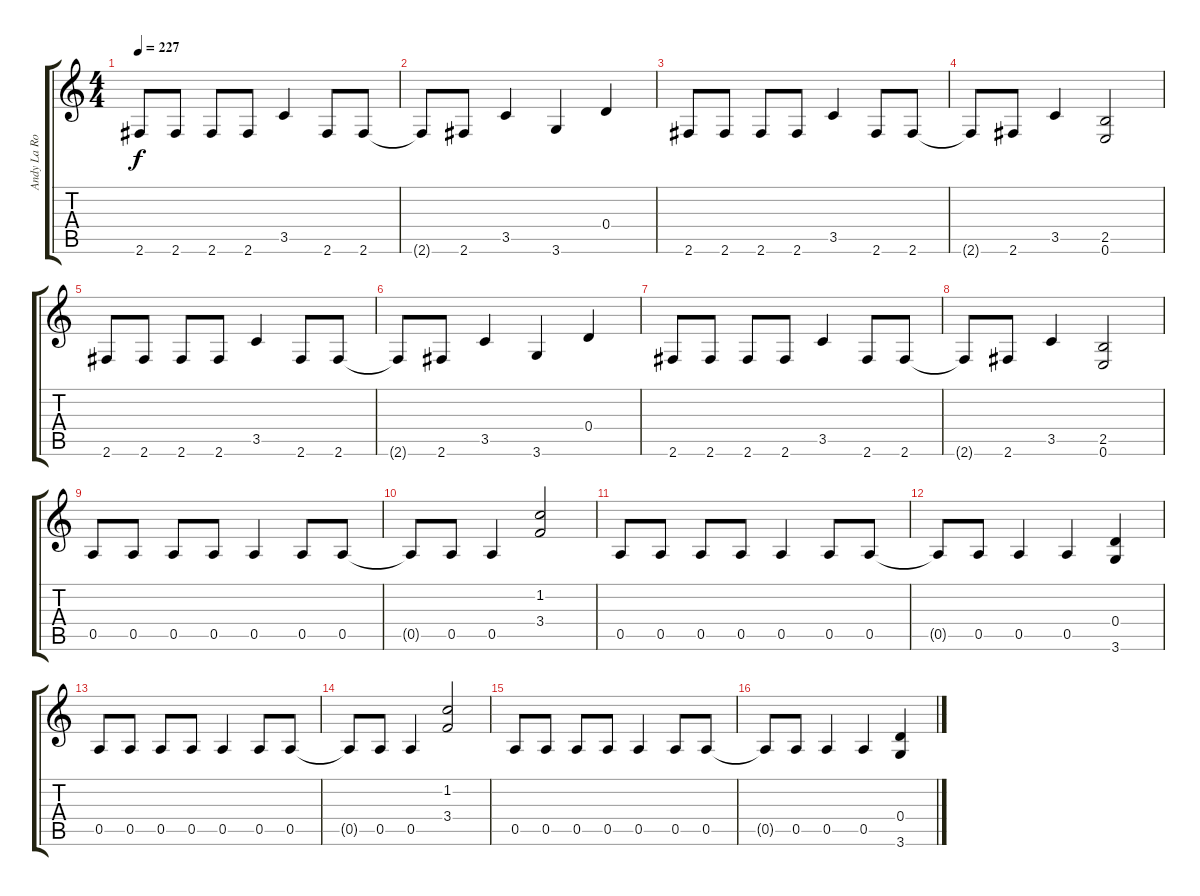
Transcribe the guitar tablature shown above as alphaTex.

\track ("Andy La Rocque" "Andy La Ro") {instrument distortionguitar}
\staff {score tabs}
\tuning (E4 B3 G3 D3 A2 E2) {hide}
\ts (4 4)
\tempo 227
\clef g2
\ks c
2.6.8{dy f} 2.6.8 2.6.8 2.6.8 3.5.4 2.6.8 2.6.8 |
2.6{t}.8 2.6.8 3.5.4 3.6.4 0.4.4 |
2.6.8 2.6.8 2.6.8 2.6.8 3.5.4 2.6.8 2.6.8 |
2.6{t}.8 2.6.8 3.5.4 (2.5 0.6).2 |
2.6.8 2.6.8 2.6.8 2.6.8 3.5.4 2.6.8 2.6.8 |
2.6{t}.8 2.6.8 3.5.4 3.6.4 0.4.4 |
2.6.8 2.6.8 2.6.8 2.6.8 3.5.4 2.6.8 2.6.8 |
2.6{t}.8 2.6.8 3.5.4 (2.5 0.6).2 |
0.5.8 0.5.8 0.5.8 0.5.8 0.5.4 0.5.8 0.5.8 |
0.5{t}.8 0.5.8 0.5.4 (1.2 3.4).2 |
0.5.8 0.5.8 0.5.8 0.5.8 0.5.4 0.5.8 0.5.8 |
0.5{t}.8 0.5.8 0.5.4 0.5.4 (0.4 3.6).4 |
0.5.8 0.5.8 0.5.8 0.5.8 0.5.4 0.5.8 0.5.8 |
0.5{t}.8 0.5.8 0.5.4 (1.2 3.4).2 |
0.5.8 0.5.8 0.5.8 0.5.8 0.5.4 0.5.8 0.5.8 |
0.5{t}.8 0.5.8 0.5.4 0.5.4 (0.4 3.6).4
